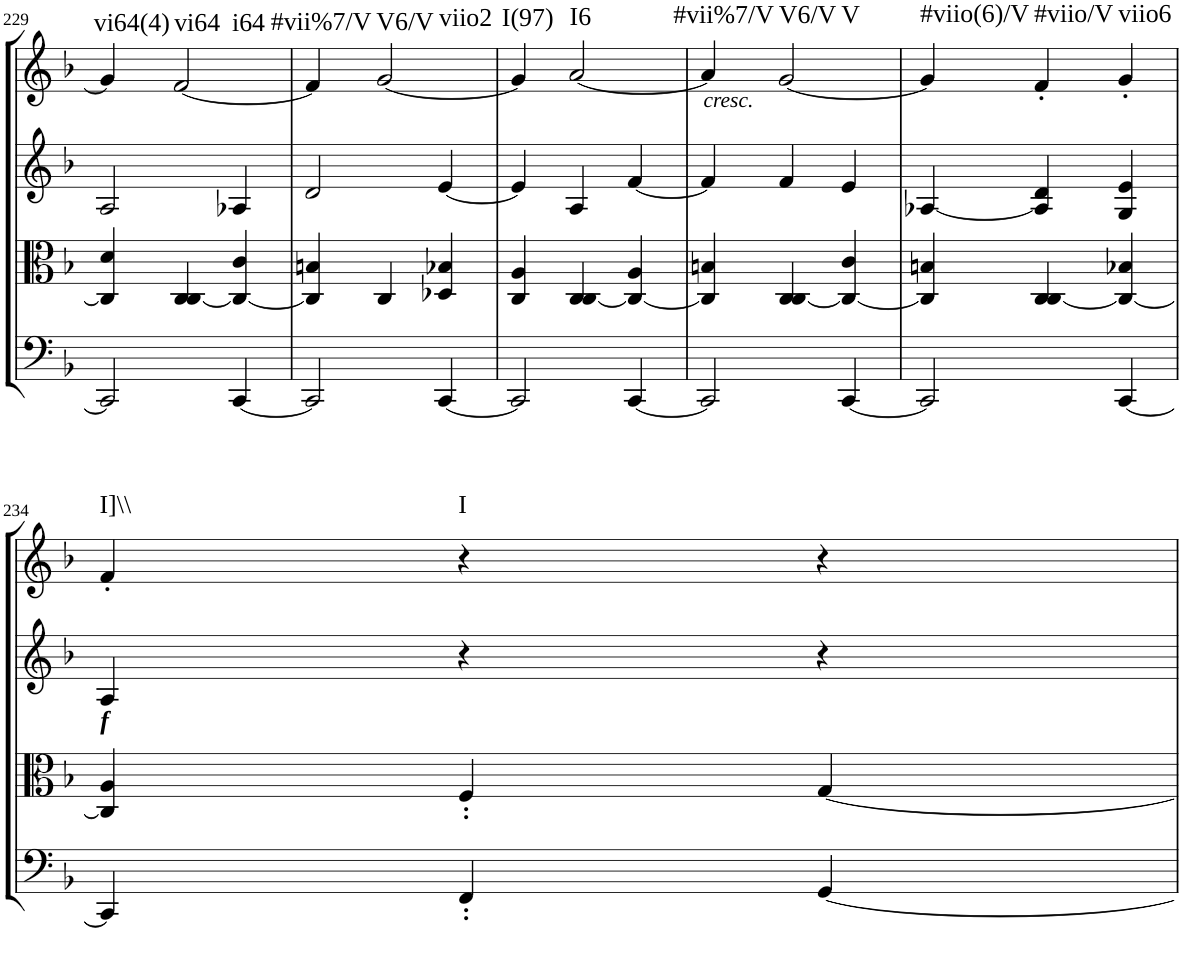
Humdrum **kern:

**kern	**kern	**kern	**kern	**harte
*part4	*part3	*part2	*part1	*part1
*staff4	*staff3	*staff2	*staff1	*
*I"Cello	*I"Viola	*I"2nd Violin	*I"1st Violin	*
*	*I'Vla	*I'Vln	*I'Vln	*
!!LO:PB:g=z
*clefF4	*clefC3	*clefG2	*clefG2	*
*k[b-]	*k[b-]	*k[b-]	*k[b-]	*
*F:	*F:	*F:	*F:	*
*M3/4	*M3/4	*M3/4	*M3/4	*
=229	=229	=229	=229	=229
!	!	!	!	!LO:H:kt=vi64(4)
2CC/]	4C/] 4d/	2A/	4g/]	N
!	!	!	!	!LO:H:n=1:kt=vi64
!	!	!	!	!LO:H:n=2:kt=i64
.	4C/ [4C/	.	[2f/	N N
[4CC/	4C/_ 4c/	4A-X/	.	.
=230	=230	=230	=230	=230
!	!	!	!	!LO:H:kt=#vii%7/V
2CC/]	4C/] 4Bn/	2d/	4f/]	N
!	!	!	!	!LO:H:n=1:kt=V6/V
!	!	!	!	!LO:H:n=2:kt=viio2
.	4C/	.	[2g/	N N
[4CC/	4D-X/ 4B-X/	[4e/	.	.
=231	=231	=231	=231	=231
!	!	!	!	!LO:H:kt=I(97)
2CC/]	4C/ 4A/	4e/]	4g/]	N
!	!	!	!	!LO:H:kt=I6
.	4C/ [4C/	4A/	[2a/	N
[4CC/	4C/_ 4A/	[4f/	.	.
=232	=232	=232	=232	=232
!	!	!	!LO:TX:b:i:t=cresc.	!LO:H:kt=#vii%7/V
2CC/]	4C/] 4Bn/	4f/]	4a/]	N
!	!	!	!	!LO:H:n=1:kt=V6/V
!	!	!	!	!LO:H:n=2:kt=V
.	4C/ [4C/	4f/	[2g/	N N
[4CC/	4C/_ 4c/	4e/	.	.
=233	=233	=233	=233	=233
!	!	!	!	!LO:H:kt=#viio(6)/V
2CC/]	4C/] 4Bn/	[4A-X/	4g/]	N
!	!	!	!	!LO:H:kt=#viio/V
.	4C/ [4C/	4A-/] 4d/	4f'/	N
!	!	!	!	!LO:H:kt=viio6
[4CC/	4C/_ 4B-X/	4G/ 4e/	4g'/	N
!!LO:LB:g=z
=234	=234	=234	=234	=234
!	!LO:TX:a:Bi:t=f	!	!	!LO:H:kt=I]\\
4CC/]	4C/] 4A/	4A/	4f'/	N
!	!	!	!	!LO:H:kt=I
4FF''/	4F''/	4r	4r	N
[4GG/	[4G/	4r	4r	.
=	=	=	=	=
*-	*-	*-	*-	*-
